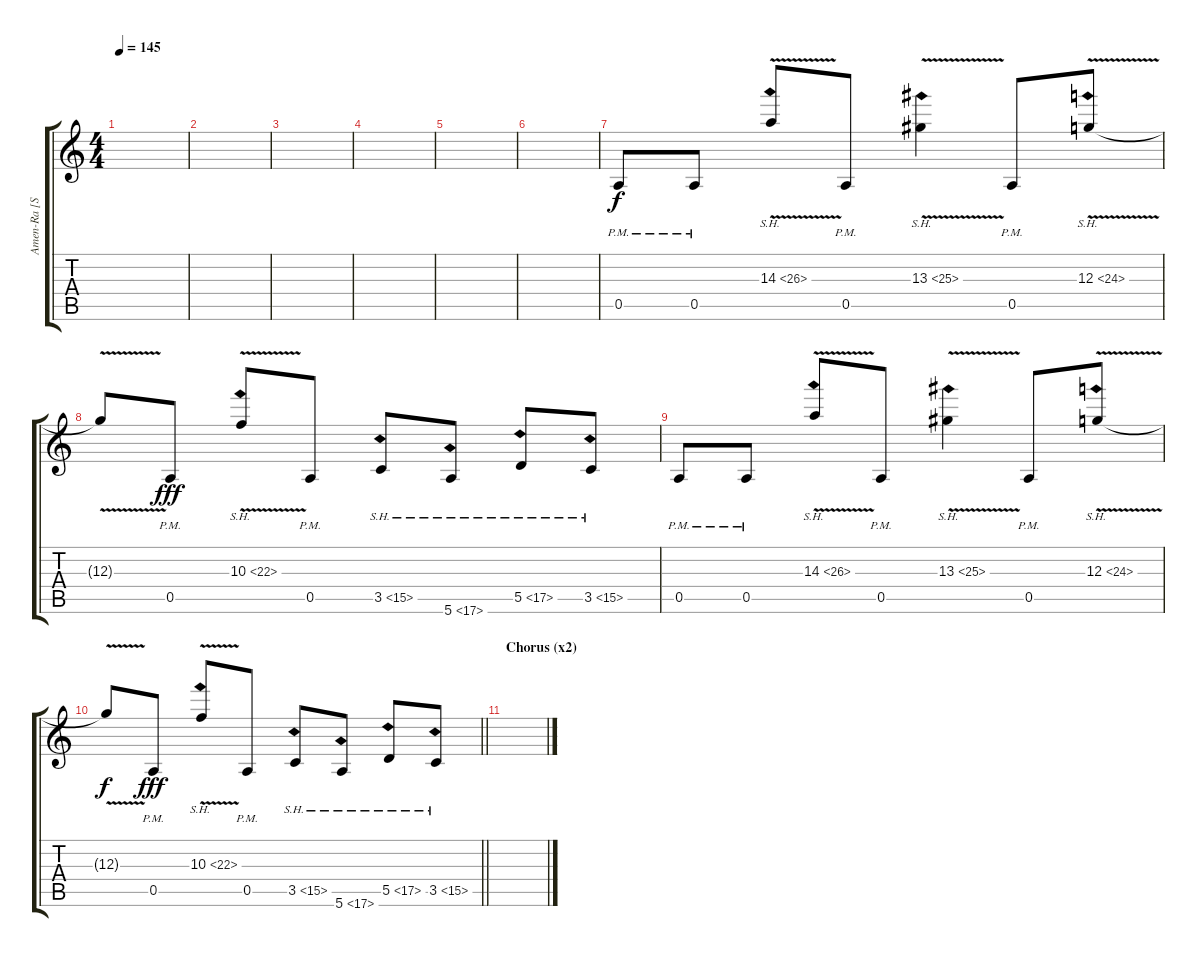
\track ("Amen-Ra [Solo]" "Amen-Ra [S") {instrument overdrivenguitar}
\staff {score tabs}
\tuning (E4 B3 G3 D3 A2 E2) {hide}
\ts (4 4)
\tempo 145
\clef g2
\ks c
|
|
|
|
|
|
0.5{pm}.8 0.5{pm}.8 14.3{sh 12 v}.8 0.5{pm}.8 13.3{sh 12 v}.4 0.5{pm}.8 12.3{sh 12 v}.8 |
12.3{t}.8{dy f} 0.5{pm}.8{dy fff} 10.3{sh 12 v}.8 0.5{pm}.8 3.5{sh 12}.8 5.6{sh 12}.8 5.5{sh 12}.8 3.5{sh 12}.8 |
0.5{pm}.8 0.5{pm}.8 14.3{sh 12 v}.8 0.5{pm}.8 13.3{sh 12 v}.4 0.5{pm}.8 12.3{sh 12 v}.8 |
\barLineRight lightlight
12.3{t}.8{dy f volume 0} 0.5{pm}.8{dy fff} 10.3{sh 12 v}.8 0.5{pm}.8 3.5{sh 12}.8 5.6{sh 12}.8 5.5{sh 12}.8 3.5{sh 12}.8 |
\section ("" "Chorus (x2)")
